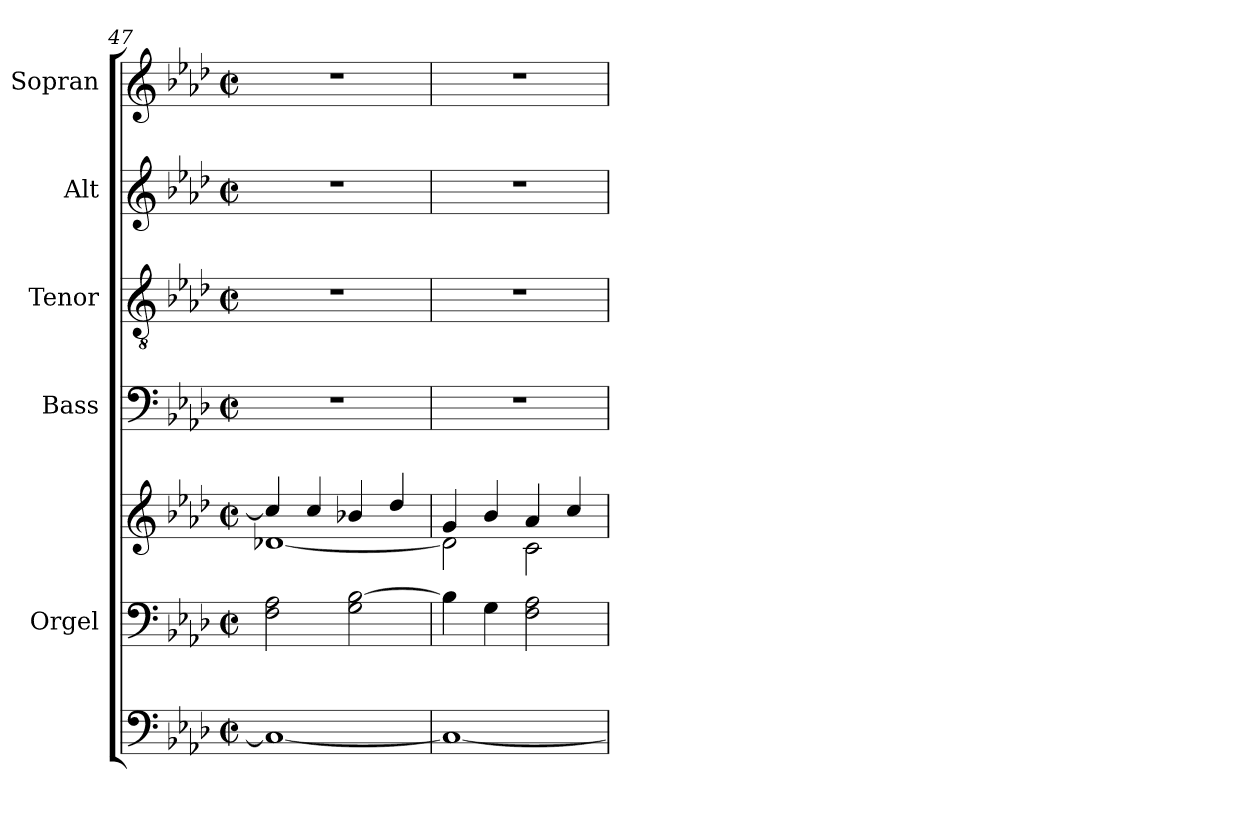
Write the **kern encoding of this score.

**kern	**kern	**kern	**kern	**kern	**kern	**kern
*part6	*part5	*part5	*part4	*part3	*part2	*part1
*staff7	*staff6	*staff5	*staff4	*staff3	*staff2	*staff1
*	*I"Orgel	*	*I"Bass	*I"Tenor	*I"Alt	*I"Sopran
*	*I'Org.	*	*I'B	*I'T	*I'A	*I'S
*clefF4	*clefF4	*clefG2	*clefF4	*clefGv2	*clefG2	*clefG2
*ITrd7c12	*	*	*	*	*	*
*k[b-e-a-d-]	*k[b-e-a-d-]	*k[b-e-a-d-]	*k[b-e-a-d-]	*k[b-e-a-d-]	*k[b-e-a-d-]	*k[b-e-a-d-]
*A-:	*A-:	*A-:	*A-:	*A-:	*A-:	*A-:
*M2/2	*M2/2	*M2/2	*M2/2	*M2/2	*M2/2	*M2/2
*met(c|)	*met(c|)	*met(c|)	*met(c|)	*met(c|)	*met(c|)	*met(c|)
=47	=47	=47	=47	=47	=47	=47
*	*	*^	*	*	*	*
1CC_	2F\ 2A-\	4cc/]	[<1d-X	1r	1r	1r	1r
.	.	4cc/	.	.	.	.	.
.	2G\ [2B-\	4b-X/	.	.	.	.	.
.	.	4dd-/	.	.	.	.	.
=48	=48	=48	=48	=48	=48	=48	=48
1CC_	4B-\]	4g/	2d-\]	1r	1r	1r	1r
.	4G\	4b-/	.	.	.	.	.
.	2F\ 2A-\	4a-/	2c\	.	.	.	.
.	.	4cc/	.	.	.	.	.
*	*	*v	*v	*	*	*	*
=	=	=	=	=	=	=
*-	*-	*-	*-	*-	*-	*-
